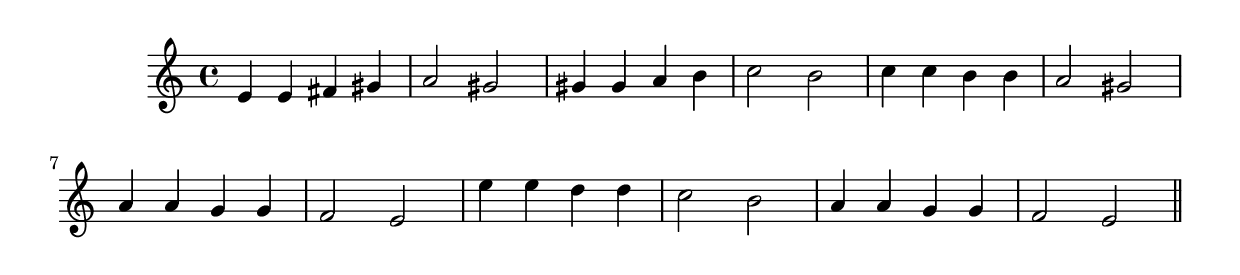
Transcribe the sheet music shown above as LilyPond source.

\version "2.14.0"
%{\header {
  title = "Chorale, `Herr, nun lass in Friede'"
  composer = "J.S. Bach"
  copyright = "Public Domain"
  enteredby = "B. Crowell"
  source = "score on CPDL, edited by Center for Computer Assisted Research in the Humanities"
}%}
\score{{\key a \minor
\time 4/4
%{\tempo 4=120
%}\relative e' {
  e4 e fis gis | a2 gis | gis4 gis a b | c2 b | c4 c b b | a2 gis | a4 a g g | f2 e |
  e'4 e d d | c2 b | a4 a g g | f2 e 
  \bar "||"
}
}}